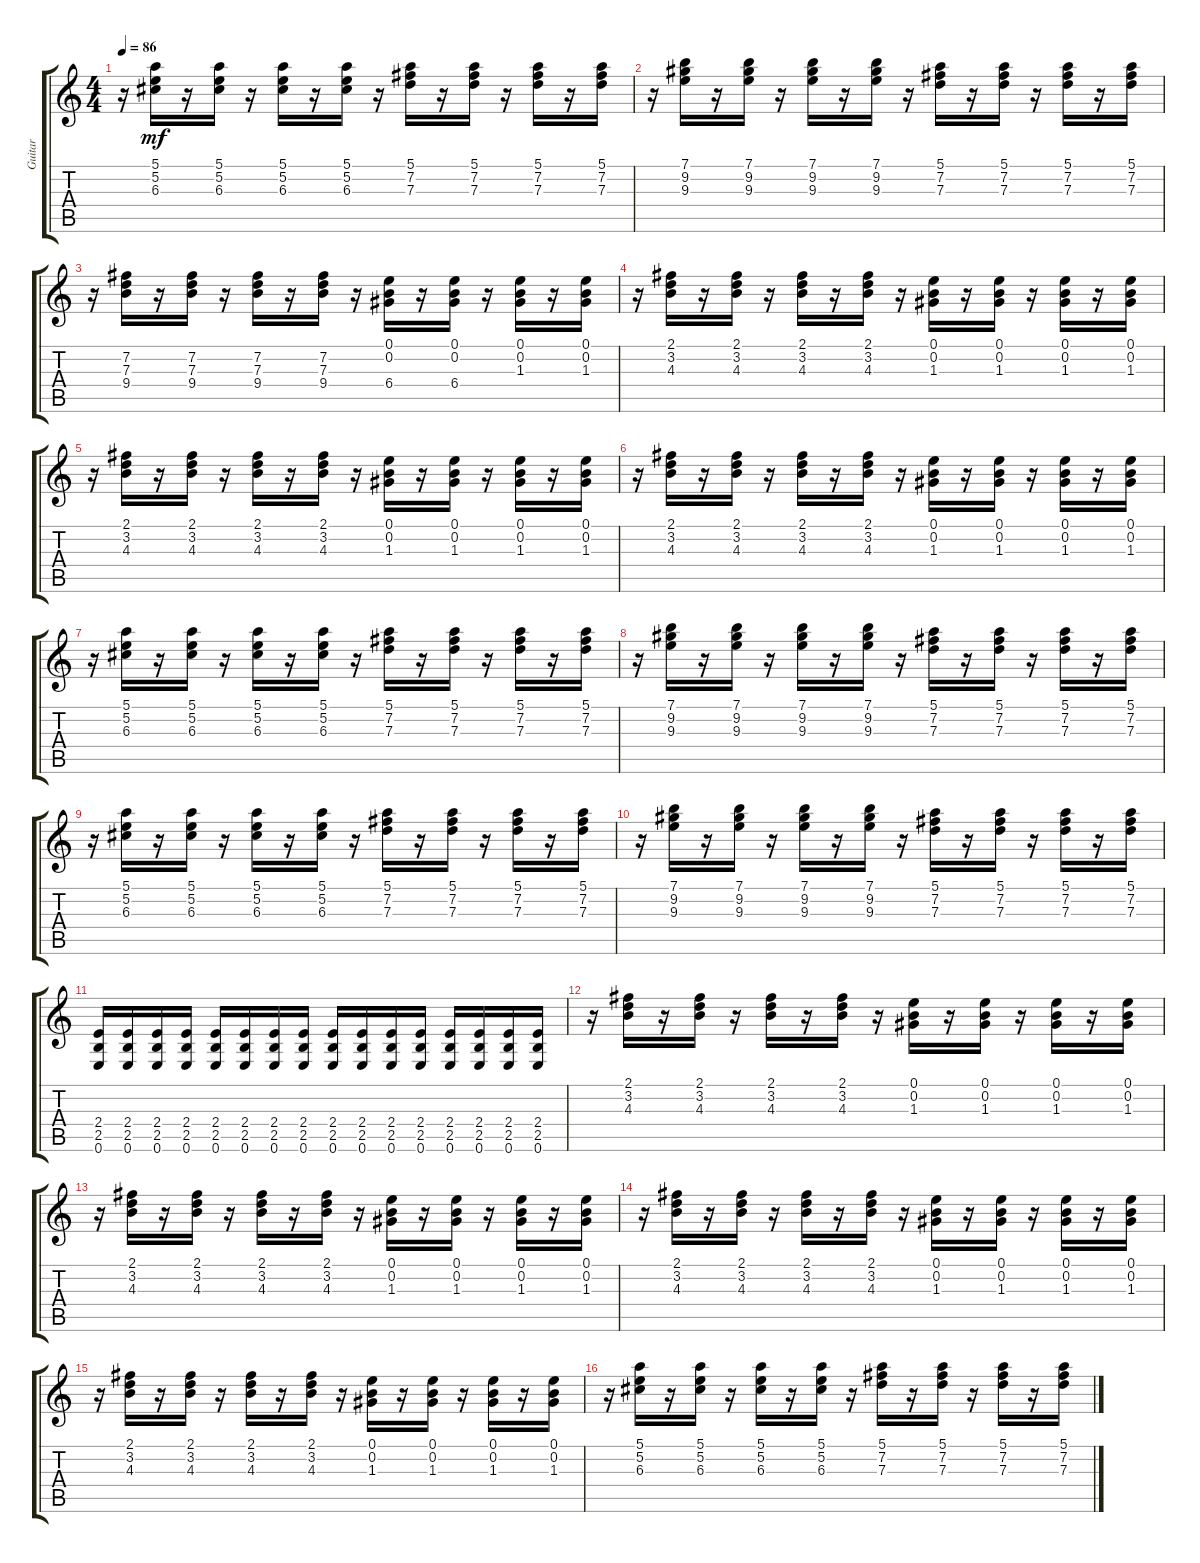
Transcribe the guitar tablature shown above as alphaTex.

\track ("Guitar" "Guitar") {instrument electricguitarclean}
\staff {score tabs}
\tuning (E4 B3 G3 D3 A2 E2) {hide}
\ts (4 4)
\tempo 86
\clef g2
\ks c
r.16{dy mf} (5.1 5.2 6.3).16 r.16 (5.1 5.2 6.3).16 r.16 (5.1 5.2 6.3).16 r.16 (5.1 5.2 6.3).16 r.16 (5.1 7.2 7.3).16 r.16 (5.1 7.2 7.3).16 r.16 (5.1 7.2 7.3).16 r.16 (5.1 7.2 7.3).16 |
r.16 (7.1 9.2 9.3).16 r.16 (7.1 9.2 9.3).16 r.16 (7.1 9.2 9.3).16 r.16 (7.1 9.2 9.3).16 r.16 (5.1 7.2 7.3).16 r.16 (5.1 7.2 7.3).16 r.16 (5.1 7.2 7.3).16 r.16 (5.1 7.2 7.3).16 |
r.16 (7.2 7.3 9.4).16 r.16 (7.2 7.3 9.4).16 r.16 (7.2 7.3 9.4).16 r.16 (7.2 7.3 9.4).16 r.16 (0.1 0.2 6.4).16 r.16 (0.1 0.2 6.4).16 r.16 (0.1 0.2 1.3).16 r.16 (0.1 0.2 1.3).16 |
r.16 (2.1 3.2 4.3).16 r.16 (2.1 3.2 4.3).16 r.16 (2.1 3.2 4.3).16 r.16 (2.1 3.2 4.3).16 r.16 (0.1 0.2 1.3).16 r.16 (0.1 0.2 1.3).16 r.16 (0.1 0.2 1.3).16 r.16 (0.1 0.2 1.3).16 |
r.16 (2.1 3.2 4.3).16 r.16 (2.1 3.2 4.3).16 r.16 (2.1 3.2 4.3).16 r.16 (2.1 3.2 4.3).16 r.16 (0.1 0.2 1.3).16 r.16 (0.1 0.2 1.3).16 r.16 (0.1 0.2 1.3).16 r.16 (0.1 0.2 1.3).16 |
r.16 (2.1 3.2 4.3).16 r.16 (2.1 3.2 4.3).16 r.16 (2.1 3.2 4.3).16 r.16 (2.1 3.2 4.3).16 r.16 (0.1 0.2 1.3).16 r.16 (0.1 0.2 1.3).16 r.16 (0.1 0.2 1.3).16 r.16 (0.1 0.2 1.3).16 |
r.16 (5.1 5.2 6.3).16 r.16 (5.1 5.2 6.3).16 r.16 (5.1 5.2 6.3).16 r.16 (5.1 5.2 6.3).16 r.16 (5.1 7.2 7.3).16 r.16 (5.1 7.2 7.3).16 r.16 (5.1 7.2 7.3).16 r.16 (5.1 7.2 7.3).16 |
r.16 (7.1 9.2 9.3).16 r.16 (7.1 9.2 9.3).16 r.16 (7.1 9.2 9.3).16 r.16 (7.1 9.2 9.3).16 r.16 (5.1 7.2 7.3).16 r.16 (5.1 7.2 7.3).16 r.16 (5.1 7.2 7.3).16 r.16 (5.1 7.2 7.3).16 |
r.16 (5.1 5.2 6.3).16 r.16 (5.1 5.2 6.3).16 r.16 (5.1 5.2 6.3).16 r.16 (5.1 5.2 6.3).16 r.16 (5.1 7.2 7.3).16 r.16 (5.1 7.2 7.3).16 r.16 (5.1 7.2 7.3).16 r.16 (5.1 7.2 7.3).16 |
r.16 (7.1 9.2 9.3).16 r.16 (7.1 9.2 9.3).16 r.16 (7.1 9.2 9.3).16 r.16 (7.1 9.2 9.3).16 r.16 (5.1 7.2 7.3).16 r.16 (5.1 7.2 7.3).16 r.16 (5.1 7.2 7.3).16 r.16 (5.1 7.2 7.3).16 |
(2.4 2.5 0.6).16 (2.4 2.5 0.6).16 (2.4 2.5 0.6).16 (2.4 2.5 0.6).16 (2.4 2.5 0.6).16 (2.4 2.5 0.6).16 (2.4 2.5 0.6).16 (2.4 2.5 0.6).16 (2.4 2.5 0.6).16 (2.4 2.5 0.6).16 (2.4 2.5 0.6).16 (2.4 2.5 0.6).16 (2.4 2.5 0.6).16 (2.4 2.5 0.6).16 (2.4 2.5 0.6).16 (2.4 2.5 0.6).16 |
r.16 (2.1 3.2 4.3).16 r.16 (2.1 3.2 4.3).16 r.16 (2.1 3.2 4.3).16 r.16 (2.1 3.2 4.3).16 r.16 (0.1 0.2 1.3).16 r.16 (0.1 0.2 1.3).16 r.16 (0.1 0.2 1.3).16 r.16 (0.1 0.2 1.3).16 |
r.16 (2.1 3.2 4.3).16 r.16 (2.1 3.2 4.3).16 r.16 (2.1 3.2 4.3).16 r.16 (2.1 3.2 4.3).16 r.16 (0.1 0.2 1.3).16 r.16 (0.1 0.2 1.3).16 r.16 (0.1 0.2 1.3).16 r.16 (0.1 0.2 1.3).16 |
r.16 (2.1 3.2 4.3).16 r.16 (2.1 3.2 4.3).16 r.16 (2.1 3.2 4.3).16 r.16 (2.1 3.2 4.3).16 r.16 (0.1 0.2 1.3).16 r.16 (0.1 0.2 1.3).16 r.16 (0.1 0.2 1.3).16 r.16 (0.1 0.2 1.3).16 |
r.16 (2.1 3.2 4.3).16 r.16 (2.1 3.2 4.3).16 r.16 (2.1 3.2 4.3).16 r.16 (2.1 3.2 4.3).16 r.16 (0.1 0.2 1.3).16 r.16 (0.1 0.2 1.3).16 r.16 (0.1 0.2 1.3).16 r.16 (0.1 0.2 1.3).16 |
r.16 (5.1 5.2 6.3).16 r.16 (5.1 5.2 6.3).16 r.16 (5.1 5.2 6.3).16 r.16 (5.1 5.2 6.3).16 r.16 (5.1 7.2 7.3).16 r.16 (5.1 7.2 7.3).16 r.16 (5.1 7.2 7.3).16 r.16 (5.1 7.2 7.3).16
